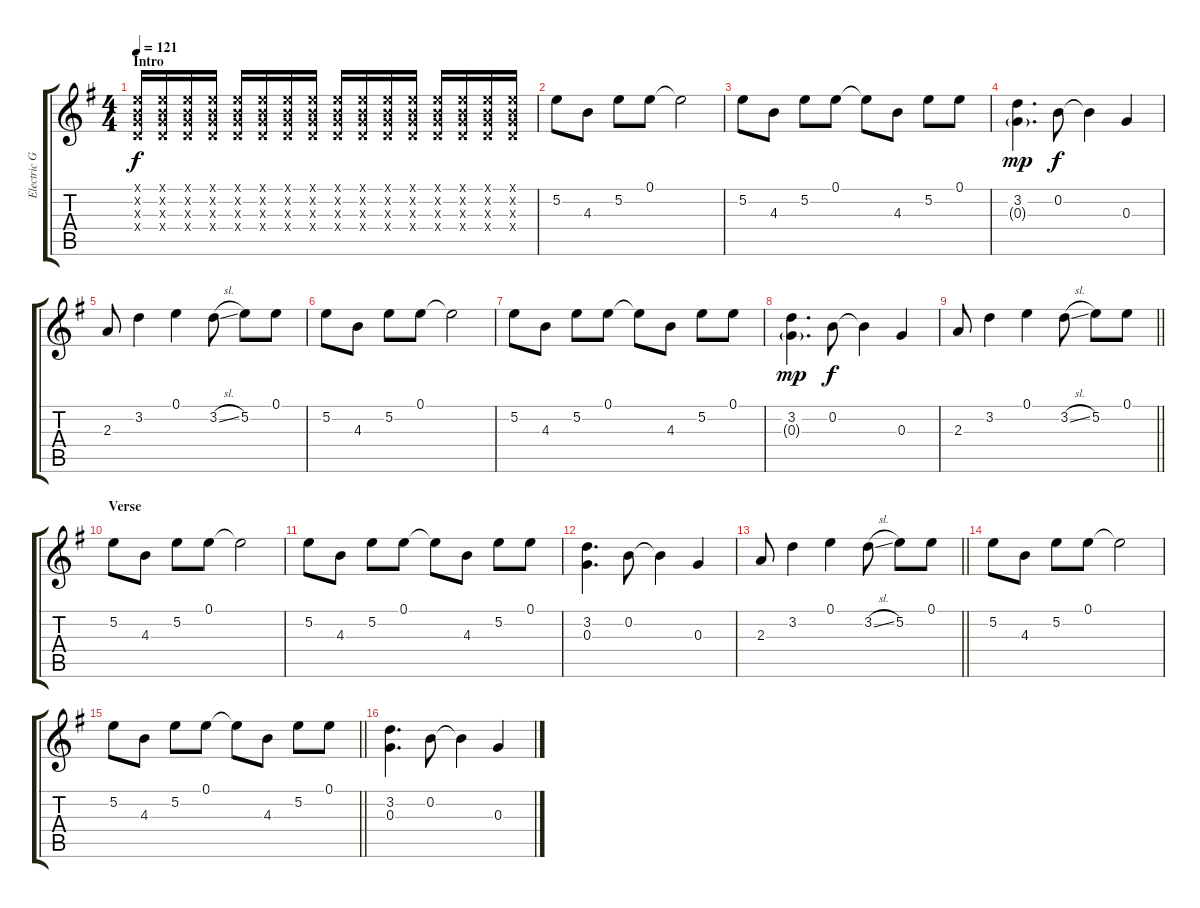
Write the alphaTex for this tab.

\track ("Electric Guitar 1" "Electric G") {instrument distortionguitar}
\staff {score tabs}
\tuning (E4 B3 G3 D3 A2 E2) {hide}
\ts (4 4)
\section ("" "Intro")
\tempo 121
\clef g2
\ks g
(0.1{x} 0.2{x} 0.3{x} 0.4{x}).16{dy f instrument distortionguitar} (0.1{x} 0.2{x} 0.3{x} 0.4{x}).16 (0.1{x} 0.2{x} 0.3{x} 0.4{x}).16 (0.1{x} 0.2{x} 0.3{x} 0.4{x}).16 (0.1{x} 0.2{x} 0.3{x} 0.4{x}).16 (0.1{x} 0.2{x} 0.3{x} 0.4{x}).16 (0.1{x} 0.2{x} 0.3{x} 0.4{x}).16 (0.1{x} 0.2{x} 0.3{x} 0.4{x}).16 (0.1{x} 0.2{x} 0.3{x} 0.4{x}).16 (0.1{x} 0.2{x} 0.3{x} 0.4{x}).16 (0.1{x} 0.2{x} 0.3{x} 0.4{x}).16 (0.1{x} 0.2{x} 0.3{x} 0.4{x}).16 (0.1{x} 0.2{x} 0.3{x} 0.4{x}).16 (0.1{x} 0.2{x} 0.3{x} 0.4{x}).16 (0.1{x} 0.2{x} 0.3{x} 0.4{x}).16 (0.1{x} 0.2{x} 0.3{x} 0.4{x}).16 |
5.2.8 4.3.8 5.2.8 0.1.8 0.1{t}.2 |
5.2.8 4.3.8 5.2.8 0.1.8 0.1{t}.8 4.3.8 5.2.8 0.1.8 |
(3.2 0.3{g}).4{d dy mp} 0.2.8{dy f} 0.2{t}.4 0.3.4 |
2.3.8 3.2.4 0.1.4 3.2{sl}.8 5.2.8 0.1.8 |
5.2.8 4.3.8 5.2.8 0.1.8 0.1{t}.2 |
5.2.8 4.3.8 5.2.8 0.1.8 0.1{t}.8 4.3.8 5.2.8 0.1.8 |
(3.2 0.3{g}).4{d dy mp} 0.2.8{dy f} 0.2{t}.4 0.3.4 |
\barLineRight lightlight
2.3.8 3.2.4 0.1.4 3.2{sl}.8 5.2.8 0.1.8 |
\section ("" "Verse")
5.2.8 4.3.8 5.2.8 0.1.8 0.1{t}.2 |
5.2.8 4.3.8 5.2.8 0.1.8 0.1{t}.8 4.3.8 5.2.8 0.1.8 |
(3.2 0.3).4{d} 0.2.8 0.2{t}.4 0.3.4 |
\barLineRight lightlight
2.3.8 3.2.4 0.1.4 3.2{sl}.8 5.2.8 0.1.8 |
5.2.8 4.3.8 5.2.8 0.1.8 0.1{t}.2 |
\barLineRight lightlight
5.2.8 4.3.8 5.2.8 0.1.8 0.1{t}.8 4.3.8 5.2.8 0.1.8 |
(3.2 0.3).4{d} 0.2.8 0.2{t}.4 0.3.4
